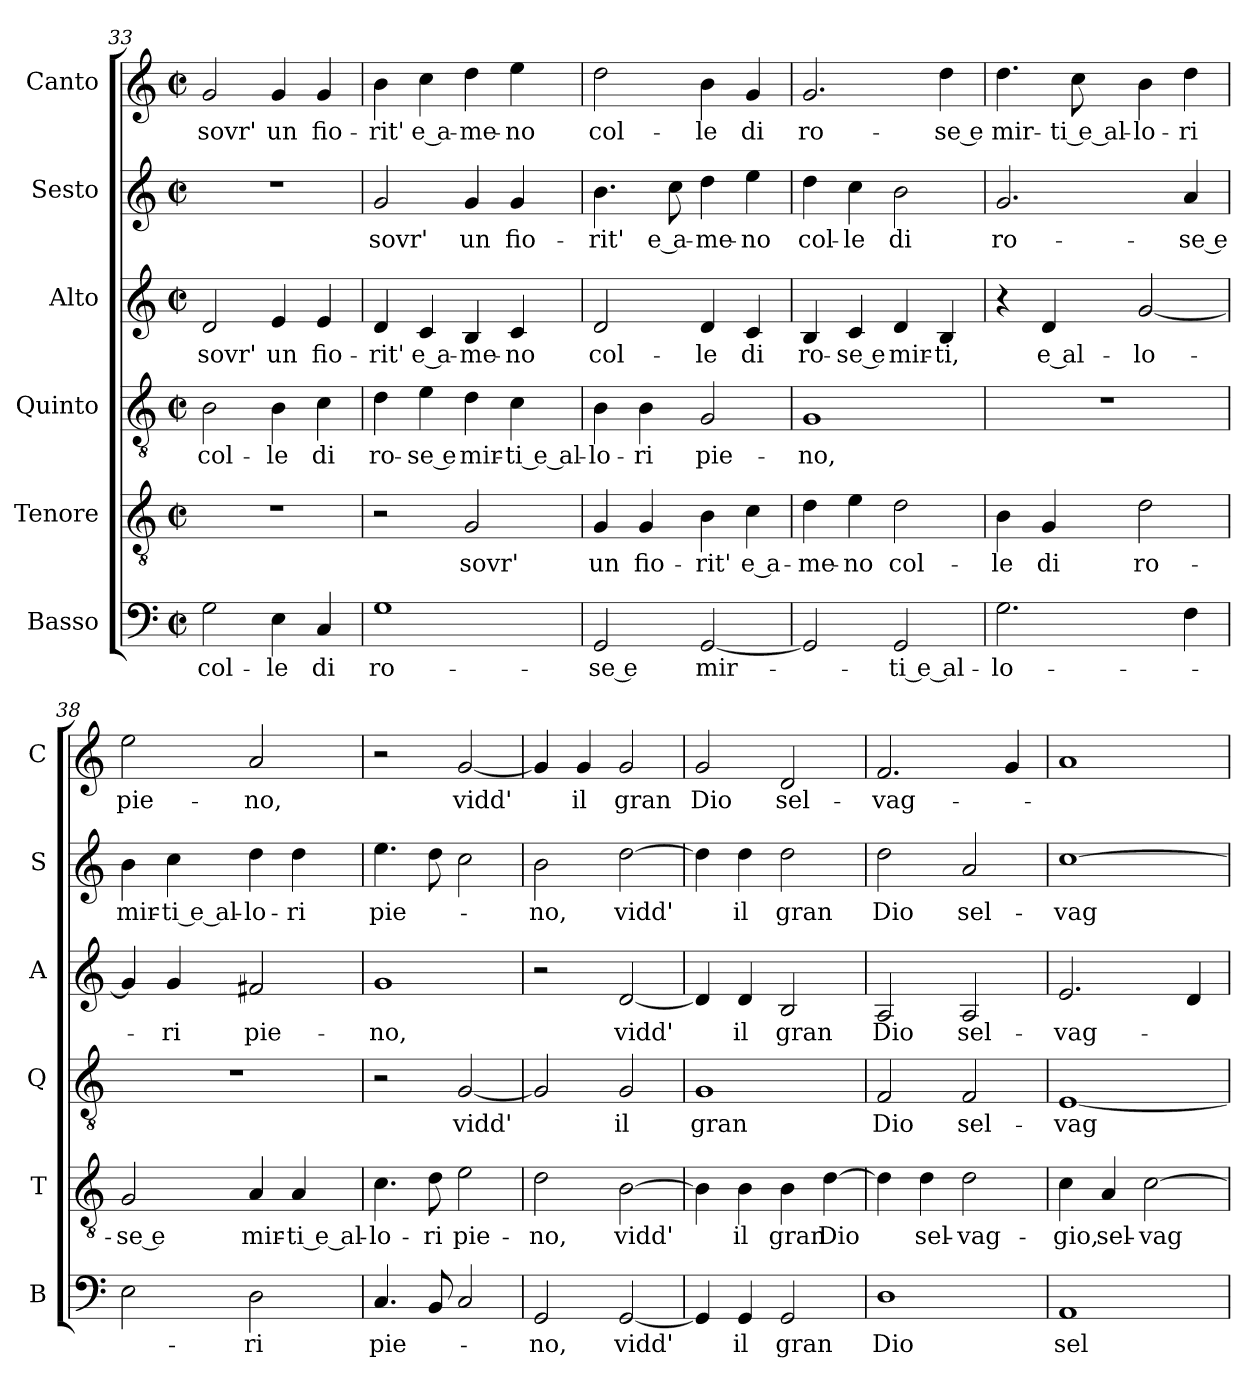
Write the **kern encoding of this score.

**kern	**text	**kern	**text	**kern	**text	**kern	**text	**kern	**text	**kern	**text
*part6	*part6	*part5	*part5	*part4	*part4	*part3	*part3	*part2	*part2	*part1	*part1
*staff6	*staff6	*staff5	*staff5	*staff4	*staff4	*staff3	*staff3	*staff2	*staff2	*staff1	*staff1
*I"Basso	*	*I"Tenore	*	*I"Quinto	*	*I"Alto	*	*I"Sesto	*	*I"Canto	*
*I'B	*	*I'T	*	*I'Q	*	*I'A	*	*I'S	*	*I'C	*
*clefF4	*	*clefGv2	*	*clefGv2	*	*clefG2	*	*clefG2	*	*clefG2	*
*k[]	*	*k[]	*	*k[]	*	*k[]	*	*k[]	*	*k[]	*
*C:	*	*C:	*	*C:	*	*C:	*	*C:	*	*C:	*
*M2/2	*	*M2/2	*	*M2/2	*	*M2/2	*	*M2/2	*	*M2/2	*
*met(c|)	*	*met(c|)	*	*met(c|)	*	*met(c|)	*	*met(c|)	*	*met(c|)	*
=33	=33	=33	=33	=33	=33	=33	=33	=33	=33	=33	=33
!	!LO:LY:b	!	!	!	!LO:LY:b	!	!LO:LY:b	!	!	!	!LO:LY:b
2G\	col-	1r	.	2B\	col-	2d/	sovr'	1r	.	2g/	sovr'
!	!LO:LY:b	!	!	!	!LO:LY:b	!	!LO:LY:b	!	!	!	!LO:LY:b
4E\	-le	.	.	4B\	-le	4e/	un	.	.	4g/	un
!	!LO:LY:b	!	!	!	!LO:LY:b	!	!LO:LY:b	!	!	!	!LO:LY:b
4C/	di	.	.	4c\	di	4e/	fio-	.	.	4g/	fio-
=34	=34	=34	=34	=34	=34	=34	=34	=34	=34	=34	=34
!	!LO:LY:b	!	!	!	!LO:LY:b	!	!LO:LY:b	!	!LO:LY:b	!	!LO:LY:b
1G	ro-	2r	.	4d\	ro-	4d/	-rit'	2g/	sovr'	4b\	-rit'
!	!	!	!	!	!LO:LY:b	!	!LO:LY:b	!	!	!	!LO:LY:b
.	.	.	.	4e\	-se e	4c/	e a-	.	.	4cc\	e a-
!	!	!	!LO:LY:b	!	!LO:LY:b	!	!LO:LY:b	!	!LO:LY:b	!	!LO:LY:b
.	.	2G/	sovr'	4d\	mir-	4B/	-me-	4g/	un	4dd\	-me-
!	!	!	!	!	!LO:LY:b	!	!LO:LY:b	!	!LO:LY:b	!	!LO:LY:b
.	.	.	.	4c\	-ti e al-	4c/	-no	4g/	fio-	4ee\	-no
=35	=35	=35	=35	=35	=35	=35	=35	=35	=35	=35	=35
!	!LO:LY:b	!	!LO:LY:b	!	!LO:LY:b	!	!LO:LY:b	!	!LO:LY:b	!	!LO:LY:b
2GG/	-se e	4G/	un	4B\	-lo-	2d/	col-	4.b\	-rit'	2dd\	col-
!	!	!	!LO:LY:b	!	!LO:LY:b	!	!	!	!	!	!
.	.	4G/	fio-	4B\	-ri	.	.	.	.	.	.
!	!	!	!	!	!	!	!	!	!LO:LY:b	!	!
.	.	.	.	.	.	.	.	8cc\	e a-	.	.
!	!LO:LY:b	!	!LO:LY:b	!	!LO:LY:b	!	!LO:LY:b	!	!LO:LY:b	!	!LO:LY:b
[2GG/	mir-	4B\	-rit'	2G/	pie-	4d/	-le	4dd\	-me-	4b\	-le
!	!	!	!LO:LY:b	!	!	!	!LO:LY:b	!	!LO:LY:b	!	!LO:LY:b
.	.	4c\	e a-	.	.	4c/	di	4ee\	-no	4g/	di
=36	=36	=36	=36	=36	=36	=36	=36	=36	=36	=36	=36
!	!	!	!LO:LY:b	!	!LO:LY:b	!	!LO:LY:b	!	!LO:LY:b	!	!LO:LY:b
2GG/]	.	4d\	-me-	1G	-no,	4B/	ro-	4dd\	col-	2.g/	ro-
!	!	!	!LO:LY:b	!	!	!	!LO:LY:b	!	!LO:LY:b	!	!
.	.	4e\	-no	.	.	4c/	-se e	4cc\	-le	.	.
!	!LO:LY:b	!	!LO:LY:b	!	!	!	!LO:LY:b	!	!LO:LY:b	!	!
2GG/	-ti e al-	2d\	col-	.	.	4d/	mir-	2b\	di	.	.
!	!	!	!	!	!	!	!LO:LY:b	!	!	!	!LO:LY:b
.	.	.	.	.	.	4B/	-ti,	.	.	4dd\	-se e
!!LO:LB:g=z
=37	=37	=37	=37	=37	=37	=37	=37	=37	=37	=37	=37
!	!LO:LY:b	!	!LO:LY:b	!	!	!	!	!	!LO:LY:b	!	!LO:LY:b
2.G\	-lo-	4B\	-le	1r	.	4r	.	2.g/	ro-	4.dd\	mir-
!	!	!	!LO:LY:b	!	!	!	!LO:LY:b	!	!	!	!
.	.	4G/	di	.	.	4d/	e al-	.	.	.	.
!	!	!	!	!	!	!	!	!	!	!	!LO:LY:b
.	.	.	.	.	.	.	.	.	.	8cc\	-ti e al-
!	!	!	!LO:LY:b	!	!	!	!LO:LY:b	!	!	!	!LO:LY:b
.	.	2d\	ro-	.	.	[2g/	-lo-	.	.	4b\	-lo-
!	!	!	!	!	!	!	!	!	!LO:LY:b	!	!LO:LY:b
4F\	.	.	.	.	.	.	.	4a/	-se e	4dd\	-ri
=38	=38	=38	=38	=38	=38	=38	=38	=38	=38	=38	=38
!	!	!	!LO:LY:b	!	!	!	!	!	!LO:LY:b	!	!LO:LY:b
2E\	.	2G/	-se e	1r	.	4g/]	.	4b\	mir-	2ee\	pie-
!	!	!	!	!	!	!	!LO:LY:b	!	!LO:LY:b	!	!
.	.	.	.	.	.	4g/	-ri	4cc\	-ti e al-	.	.
!	!LO:LY:b	!	!LO:LY:b	!	!	!	!LO:LY:b	!	!LO:LY:b	!	!LO:LY:b
2D\	-ri	4A/	mir-	.	.	2f#X/	pie-	4dd\	-lo-	2a/	-no,
!	!	!	!LO:LY:b	!	!	!	!	!	!LO:LY:b	!	!
.	.	4A/	-ti e al-	.	.	.	.	4dd\	-ri	.	.
=39	=39	=39	=39	=39	=39	=39	=39	=39	=39	=39	=39
!	!LO:LY:b	!	!LO:LY:b	!	!	!	!LO:LY:b	!	!LO:LY:b	!	!
4.C/	pie-	4.c\	-lo-	2r	.	1g	-no,	4.ee\	pie-	2r	.
!	!	!	!LO:LY:b	!	!	!	!	!	!	!	!
8BB/	.	8d\	-ri	.	.	.	.	8dd\	.	.	.
!	!	!	!LO:LY:b	!	!LO:LY:b	!	!	!	!	!	!LO:LY:b
2C/	.	2e\	pie-	[2G/	vidd'	.	.	2cc\	.	[2g/	vidd'
=40	=40	=40	=40	=40	=40	=40	=40	=40	=40	=40	=40
!	!LO:LY:b	!	!LO:LY:b	!	!	!	!	!	!LO:LY:b	!	!
2GG/	-no,	2d\	-no,	2G/]	.	2r	.	2b\	-no,	4g/]	.
!	!	!	!	!	!	!	!	!	!	!	!LO:LY:b
.	.	.	.	.	.	.	.	.	.	4g/	il
!	!LO:LY:b	!	!LO:LY:b	!	!LO:LY:b	!	!LO:LY:b	!	!LO:LY:b	!	!LO:LY:b
[2GG/	vidd'	[2B\	vidd'	2G/	il	[2d/	vidd'	[2dd\	vidd'	2g/	gran
=41	=41	=41	=41	=41	=41	=41	=41	=41	=41	=41	=41
!	!	!	!	!	!LO:LY:b	!	!	!	!	!	!LO:LY:b
4GG/]	.	4B\]	.	1G	gran	4d/]	.	4dd\]	.	2g/	Dio
!	!LO:LY:b	!	!LO:LY:b	!	!	!	!LO:LY:b	!	!LO:LY:b	!	!
4GG/	il	4B\	il	.	.	4d/	il	4dd\	il	.	.
!	!LO:LY:b	!	!LO:LY:b	!	!	!	!LO:LY:b	!	!LO:LY:b	!	!LO:LY:b
2GG/	gran	4B\	gran	.	.	2B/	gran	2dd\	gran	2d/	sel-
!	!	!	!LO:LY:b	!	!	!	!	!	!	!	!
.	.	[4d\	Dio	.	.	.	.	.	.	.	.
=42	=42	=42	=42	=42	=42	=42	=42	=42	=42	=42	=42
!	!LO:LY:b	!	!	!	!LO:LY:b	!	!LO:LY:b	!	!LO:LY:b	!	!LO:LY:b
1D	Dio	4d\]	.	2F/	Dio	2A/	Dio	2dd\	Dio	2.f/	-vag-
!	!	!	!LO:LY:b	!	!	!	!	!	!	!	!
.	.	4d\	sel-	.	.	.	.	.	.	.	.
!	!	!	!LO:LY:b	!	!LO:LY:b	!	!LO:LY:b	!	!LO:LY:b	!	!
.	.	2d\	-vag-	2F/	sel-	2A/	sel-	2a/	sel-	.	.
.	.	.	.	.	.	.	.	.	.	4g/	.
=43	=43	=43	=43	=43	=43	=43	=43	=43	=43	=43	=43
!	!LO:LY:b	!	!LO:LY:b	!	!LO:LY:b	!	!LO:LY:b	!	!LO:LY:b	!	!
1AA	sel-	4c\	-gio,	[1E	-vag-	2.e/	-vag-	[1cc	-vag-	1a	.
!	!	!	!LO:LY:b	!	!	!	!	!	!	!	!
.	.	4A/	sel-	.	.	.	.	.	.	.	.
!	!	!	!LO:LY:b	!	!	!	!	!	!	!	!
.	.	[2c\	-vag-	.	.	.	.	.	.	.	.
.	.	.	.	.	.	4d/	.	.	.	.	.
=	=	=	=	=	=	=	=	=	=	=	=
*-	*-	*-	*-	*-	*-	*-	*-	*-	*-	*-	*-
